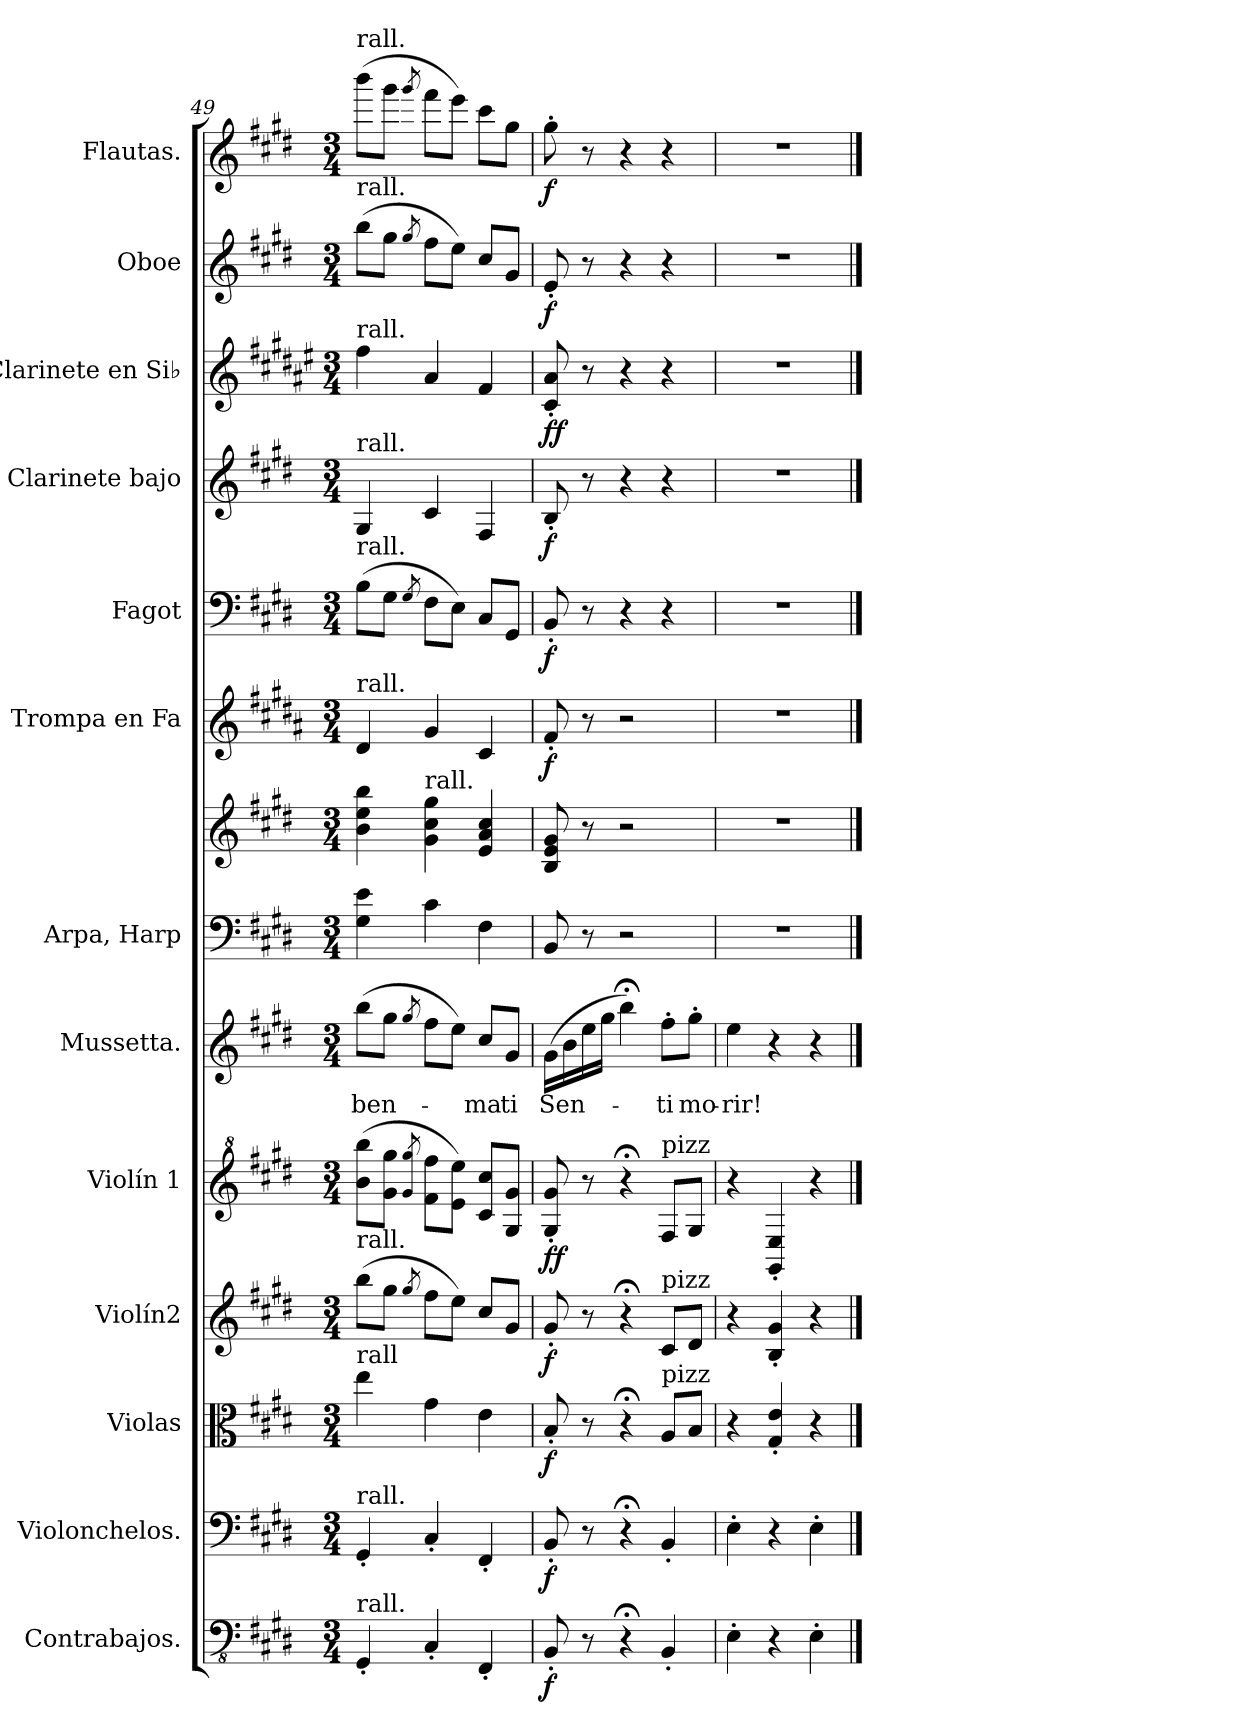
**kern	**dynam	**kern	**dynam	**kern	**dynam	**kern	**dynam	**kern	**dynam	**kern	**text	**kern	**kern	**kern	**dynam	**kern	**dynam	**kern	**dynam	**kern	**dynam	**kern	**dynam	**kern	**dynam
*part13	*part13	*part12	*part12	*part11	*part11	*part10	*part10	*part9	*part9	*part8	*part8	*part7	*part7	*part6	*part6	*part5	*part5	*part4	*part4	*part3	*part3	*part2	*part2	*part1	*part1
*staff14	*staff14	*staff13	*staff13	*staff12	*staff12	*staff11	*staff11	*staff10	*staff10	*staff9	*staff9	*staff8	*staff7	*staff6	*staff6	*staff5	*staff5	*staff4	*staff4	*staff3	*staff3	*staff2	*staff2	*staff1	*staff1
*I"Contrabajos.	*	*I"Violonchelos.	*	*I"Violas	*	*I"Violín2	*	*I"Violín 1	*	*I"Mussetta.	*	*I"Arpa, Harp	*	*I"Trompa en Fa	*	*I"Fagot	*	*I"Clarinete bajo	*	*I"Clarinete en Si♭	*	*I"Oboe	*	*I"Flautas.	*
*I'Cbs.	*	*I'Vc.	*	*I'Vlas.	*	*I'Vln.2	*	*I'Vln.1	*	*I'M.	*	*I'Arp.	*	*I'Trmp. Fa	*	*I'Fag.	*	*I'Cl. B.	*	*I'Cl. Si♭	*	*I'Ob.	*	*I'Fl.	*
*clefFv4	*	*clefF4	*	*clefC3	*	*clefG2	*	*clefG^2	*	*clefG2	*	*clefF4	*clefG2	*clefG2	*	*clefF4	*	*clefG2	*	*clefG2	*	*clefG2	*	*clefG2	*
*	*	*	*	*	*	*	*	*	*	*	*	*	*	*ITrd4c7	*	*	*	*ITrd8c14	*	*ITrd1c2	*	*	*	*	*
*k[f#c#g#d#]	*	*k[f#c#g#d#]	*	*k[f#c#g#d#]	*	*k[f#c#g#d#]	*	*k[f#c#g#d#]	*	*k[f#c#g#d#]	*	*k[f#c#g#d#]	*k[f#c#g#d#]	*k[f#c#g#d#]	*	*k[f#c#g#d#]	*	*k[f#c#g#d#]	*	*k[f#c#g#d#]	*	*k[f#c#g#d#]	*	*k[f#c#g#d#]	*
*M3/4	*	*M3/4	*	*M3/4	*	*M3/4	*	*M3/4	*	*M3/4	*	*M3/4	*M3/4	*M3/4	*	*M3/4	*	*M3/4	*	*M3/4	*	*M3/4	*	*M3/4	*
=49	=49	=49	=49	=49	=49	=49	=49	=49	=49	=49	=49	=49	=49	=49	=49	=49	=49	=49	=49	=49	=49	=49	=49	=49	=49
!	!	!	!	!	!	!	!	!	!	!	!	!	!	!	!	!	!	!	!	!	!	!	!	!LO:TX:a:t=rall.	!
!	!	!	!	!	!	!	!	!	!	!	!	!	!	!	!	!	!	!	!	!	!	!LO:TX:a:t=rall.	!	!	!
!	!	!	!	!	!	!	!	!	!	!	!	!	!	!	!	!	!	!	!	!LO:TX:a:t=rall.	!	!	!	!	!
!	!	!	!	!	!	!	!	!	!	!	!	!	!	!	!	!	!	!LO:TX:a:t=rall.	!	!	!	!	!	!	!
!	!	!	!	!	!	!	!	!	!	!	!	!	!	!	!	!LO:TX:a:t=rall.	!	!	!	!	!	!	!	!	!
!	!	!	!	!	!	!	!	!	!	!	!	!	!	!LO:TX:a:t=rall.	!	!	!	!	!	!	!	!	!	!	!
!	!	!	!	!	!	!LO:TX:a:t=rall.	!	!	!	!	!	!	!	!	!	!	!	!	!	!	!	!	!	!	!
!	!	!	!	!LO:TX:a:t=rall	!	!	!	!	!	!	!	!	!	!	!	!	!	!	!	!	!	!	!	!	!
!	!	!LO:TX:a:t=rall.	!	!	!	!	!	!	!	!	!	!	!	!	!	!	!	!	!	!	!	!	!	!	!
!LO:TX:a:t=rall.	!	!	!	!	!	!	!	!	!	!	!	!	!	!	!	!	!	!	!	!	!	!	!	!	!
!	!	!	!	!	!	!	!	!	!	!	!LO:LY:b	!	!	!	!	!	!	!	!	!	!	!	!	!	!
4GGG#'/	.	4GG#'/	.	4ee\	.	(>8bb\L	.	(>8bb\ 8bbb\L	.	(>8bb\L	ben-	4G#\ 4e\	4b\ 4ee\ 4bb\	4G#/	.	(>8B\L	.	4GG#/	.	4ee\	.	(>8bb\L	.	(>8bbb\L	.
.	.	.	.	.	.	8gg#\J	.	8gg#\ 8ggg#\J	.	8gg#\J	.	.	.	.	.	8G#\J	.	.	.	.	.	8gg#\J	.	8ggg#\J	.
.	.	.	.	.	.	8qgg#/	.	8qgg#/ 8qggg#/	.	8qgg#/	.	.	.	.	.	8qG#/	.	.	.	.	.	8qgg#/	.	8qggg#/	.
!	!	!	!	!	!	!	!	!	!	!	!	!	!LO:TX:a:t=rall.	!	!	!	!	!	!	!	!	!	!	!	!
4CC#'/	.	4C#'/	.	4g#\	.	8ff#\L	.	8ff#\ 8fff#\L	.	8ff#\L	.	4c#\	4g#\ 4cc#\ 4gg#\	4c#/	.	8F#\L	.	4C#/	.	4g#/	.	8ff#\L	.	8fff#\L	.
.	.	.	.	.	.	8ee\J)	.	8ee\ 8eee\J)	.	8ee\J)	.	.	.	.	.	8E\J)	.	.	.	.	.	8ee\J)	.	8eee\J)	.
!	!	!	!	!	!	!	!	!	!	!	!LO:LY:b	!	!	!	!	!	!	!	!	!	!	!	!	!	!
4FFF#'/	.	4FF#'/	.	4e\	.	8cc#/L	.	8cc#/ 8ccc#/L	.	8cc#/L	-ma	4F#\	4e/ 4a/ 4cc#/	4F#/	.	8C#/L	.	4FF#/	.	4e/	.	8cc#/L	.	8ccc#\L	.
!	!	!	!	!	!	!	!	!	!	!	!LO:LY:b	!	!	!	!	!	!	!	!	!	!	!	!	!	!
.	.	.	.	.	.	8g#/J	.	8g#/ 8gg#/J	.	8g#/J	ti	.	.	.	.	8GG#/J	.	.	.	.	.	8g#/J	.	8gg#\J	.
=50	=50	=50	=50	=50	=50	=50	=50	=50	=50	=50	=50	=50	=50	=50	=50	=50	=50	=50	=50	=50	=50	=50	=50	=50	=50
!	!LO:DY:b	!	!LO:DY:b	!	!LO:DY:b	!	!LO:DY:b	!	!LO:DY:b	!	!LO:LY:b	!	!	!	!	!	!	!	!	!	!	!	!	!	!
!	!	!	!	!	!	!	!	!	!LO:DY:n=1:b	!	!	!	!	!	!LO:DY:b	!	!LO:DY:b	!	!LO:DY:b	!	!LO:DY:b	!	!	!	!
!	!	!	!	!	!	!	!	!	!	!	!	!	!	!	!	!	!	!	!	!	!LO:DY:n=1:b	!	!LO:DY:b	!	!LO:DY:b
8BBB'/	f	8BB'/	f	8B'/	f	8g#'/	f	8g#/' 8gg#/'	f f	(>16g#\LL	Sen-	8BB/	8B/ 8e/ 8g#/	8B'/	f	8BB'/	f	8BB'/	f	8B/' 8g#/'	f f	8e'/	f	8gg#'\	f
.	.	.	.	.	.	.	.	.	.	16b\	.	.	.	.	.	.	.	.	.	.	.	.	.	.	.
8r	.	8r	.	8r	.	8r	.	8r	.	16ee\	.	8r	8r	8r	.	8r	.	8r	.	8r	.	8r	.	8r	.
.	.	.	.	.	.	.	.	.	.	16gg#\JJ	.	.	.	.	.	.	.	.	.	.	.	.	.	.	.
4r;<	.	4r;<	.	4r;<	.	4r;<	.	4r;<	.	4bb;<\)	.	2r	2r	2r	.	4r	.	4r	.	4r	.	4r	.	4r	.
!	!	!	!	!	!	!	!	!LO:TX:a:t=pizz	!	!	!	!	!	!	!	!	!	!	!	!	!	!	!	!	!
!	!	!	!	!	!	!LO:TX:a:t=pizz	!	!	!	!	!	!	!	!	!	!	!	!	!	!	!	!	!	!	!
!	!	!	!	!LO:TX:a:t=pizz	!	!	!	!	!	!	!	!	!	!	!	!	!	!	!	!	!	!	!	!	!
!	!	!	!	!	!	!	!	!	!	!	!LO:LY:b	!	!	!	!	!	!	!	!	!	!	!	!	!	!
4BBB'/	.	4BB'/	.	8A/L	.	8c#/L	.	8f#/L	.	8ff#'\L	-ti	.	.	.	.	4r	.	4r	.	4r	.	4r	.	4r	.
!	!	!	!	!	!	!	!	!	!	!	!LO:LY:b	!	!	!	!	!	!	!	!	!	!	!	!	!	!
.	.	.	.	8B/J	.	8d#/J	.	8g#/J	.	8gg#'\J	mo-	.	.	.	.	.	.	.	.	.	.	.	.	.	.
=51	=51	=51	=51	=51	=51	=51	=51	=51	=51	=51	=51	=51	=51	=51	=51	=51	=51	=51	=51	=51	=51	=51	=51	=51	=51
!	!	!	!	!	!	!	!	!	!	!	!LO:LY:b	!	!	!	!	!	!	!	!	!	!	!	!	!	!
4EE'\	.	4E'\	.	4r	.	4r	.	4r	.	4ee\	-rir!	2.r	2.r	2.r	.	2.r	.	2.r	.	2.r	.	2.r	.	2.r	.
4r	.	4r	.	4G#/' 4e/'	.	4B/' 4g#/'	.	4G#/' 4e/'	.	4r	.	.	.	.	.	.	.	.	.	.	.	.	.	.	.
4EE'\	.	4E'\	.	4r	.	4r	.	4r	.	4r	.	.	.	.	.	.	.	.	.	.	.	.	.	.	.
==	==	==	==	==	==	==	==	==	==	==	==	==	==	==	==	==	==	==	==	==	==	==	==	==	==
*-	*-	*-	*-	*-	*-	*-	*-	*-	*-	*-	*-	*-	*-	*-	*-	*-	*-	*-	*-	*-	*-	*-	*-	*-	*-
